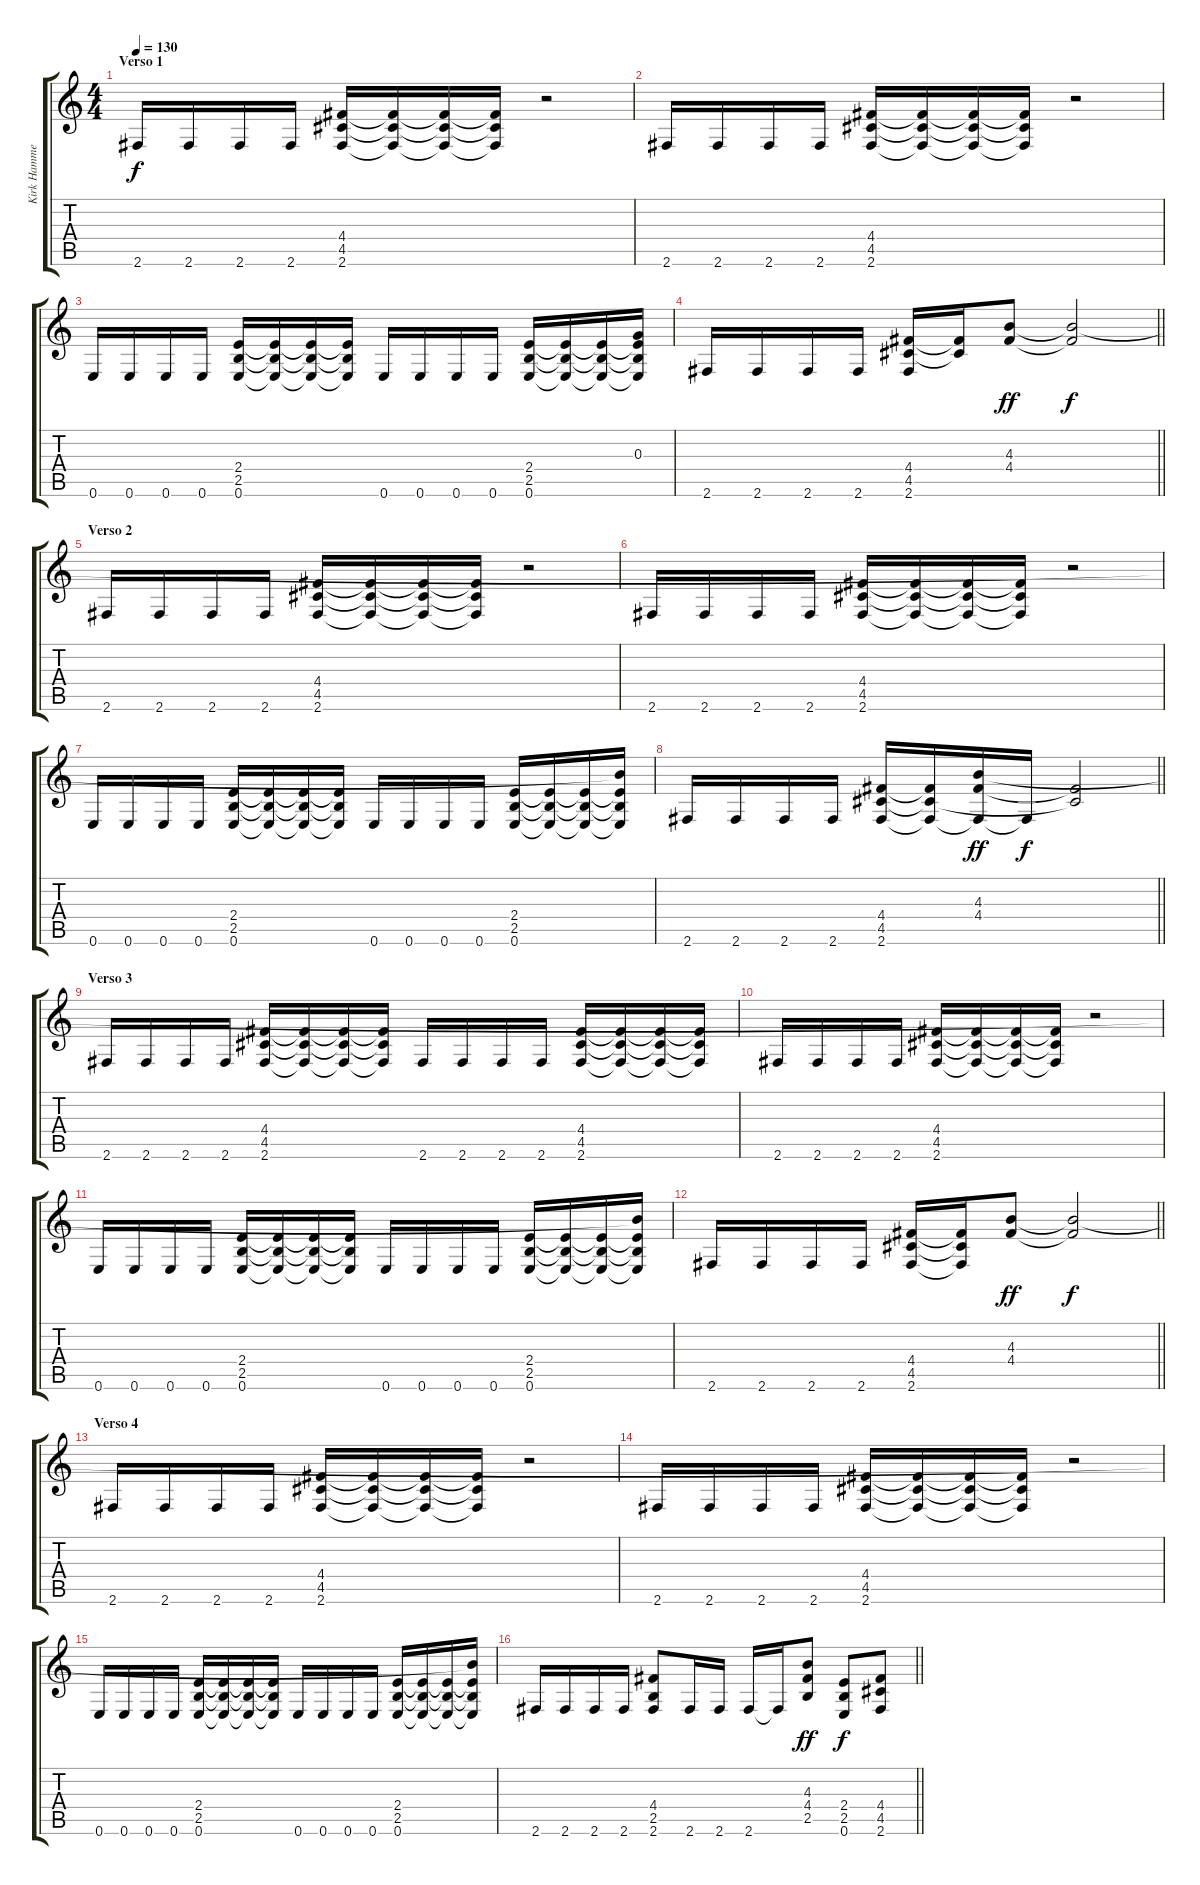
\track ("Kirk Hammett" "Kirk Hamme") {instrument distortionguitar}
\staff {score tabs}
\tuning (E4 B3 G3 D3 A2 E2) {hide}
\ts (4 4)
\section ("" "Verso 1")
\tempo 130
\clef g2
\ks c
2.6.16{dy f} 2.6.16 2.6.16 2.6.16 (4.4 4.5 2.6).16 (4.4{t} 4.5{t} 2.6{t}).16 (4.4{t} 4.5{t} 2.6{t}).16 (4.4{t} 4.5{t} 2.6{t}).16 r.2 |
2.6.16 2.6.16 2.6.16 2.6.16 (4.4 4.5 2.6).16 (4.4{t} 4.5{t} 2.6{t}).16 (4.4{t} 4.5{t} 2.6{t}).16 (4.4{t} 4.5{t} 2.6{t}).16 r.2 |
0.6.16 0.6.16 0.6.16 0.6.16 (2.4 2.5 0.6).16 (2.4{t} 2.5{t} 0.6{t}).16 (2.4{t} 2.5{t} 0.6{t}).16 (2.4{t} 2.5{t} 0.6{t}).16 0.6.16 0.6.16 0.6.16 0.6.16 (2.4 2.5 0.6).16 (2.4{t} 2.5{t} 0.6{t}).16 (2.4{t} 2.5{t} 0.6{t}).16 (0.3 2.4{t} 2.5{t} 0.6{t}).16 |
\barLineRight lightlight
2.6.16 2.6.16 2.6.16 2.6.16 (4.4 4.5 2.6).16 (4.4{t} 4.5{t}).16 (4.3 4.4).8{dy ff} (4.3{t} 4.4{t}).2{dy f} |
\section ("" "Verso 2")
2.6.16 2.6.16 2.6.16 2.6.16 (4.4 4.5 2.6).16 (4.4{t} 4.5{t} 2.6{t}).16 (4.4{t} 4.5{t} 2.6{t}).16 (4.4{t} 4.5{t} 2.6{t}).16 r.2 |
2.6.16 2.6.16 2.6.16 2.6.16 (4.4 4.5 2.6).16 (4.4{t} 4.5{t} 2.6{t}).16 (4.4{t} 4.5{t} 2.6{t}).16 (4.4{t} 4.5{t} 2.6{t}).16 r.2 |
0.6.16 0.6.16 0.6.16 0.6.16 (2.4 2.5 0.6).16 (2.4{t} 2.5{t} 0.6{t}).16 (2.4{t} 2.5{t} 0.6{t}).16 (2.4{t} 2.5{t} 0.6{t}).16 0.6.16 0.6.16 0.6.16 0.6.16 (2.4 2.5 0.6).16 (2.4{t} 2.5{t} 0.6{t}).16 (2.4{t} 2.5{t} 0.6{t}).16 (4.3{t} 2.4{t} 2.5{t} 0.6{t}).16 |
\barLineRight lightlight
2.6.16 2.6.16 2.6.16 2.6.16 (4.4 4.5 2.6).16 (4.4{t} 4.5{t} 2.6{t}).16 (4.3 4.4 2.6{t}).16{dy ff} 2.6{t}.16{dy f} (4.4{t} 4.5{t}).2 |
\section ("" "Verso 3")
2.6.16 2.6.16 2.6.16 2.6.16 (4.4 4.5 2.6).16 (4.4{t} 4.5{t} 2.6{t}).16 (4.4{t} 4.5{t} 2.6{t}).16 (4.4{t} 4.5{t} 2.6{t}).16 2.6.16 2.6.16 2.6.16 2.6.16 (4.4 4.5 2.6).16 (4.4{t} 4.5{t} 2.6{t}).16 (4.4{t} 4.5{t} 2.6{t}).16 (4.4{t} 4.5{t} 2.6{t}).16 |
2.6.16 2.6.16 2.6.16 2.6.16 (4.4 4.5 2.6).16 (4.4{t} 4.5{t} 2.6{t}).16 (4.4{t} 4.5{t} 2.6{t}).16 (4.4{t} 4.5{t} 2.6{t}).16 r.2 |
0.6.16 0.6.16 0.6.16 0.6.16 (2.4 2.5 0.6).16 (2.4{t} 2.5{t} 0.6{t}).16 (2.4{t} 2.5{t} 0.6{t}).16 (2.4{t} 2.5{t} 0.6{t}).16 0.6.16 0.6.16 0.6.16 0.6.16 (2.4 2.5 0.6).16 (2.4{t} 2.5{t} 0.6{t}).16 (2.4{t} 2.5{t} 0.6{t}).16 (4.3{t} 2.4{t} 2.5{t} 0.6{t}).16 |
\barLineRight lightlight
2.6.16 2.6.16 2.6.16 2.6.16 (4.4 4.5 2.6).16 (4.4{t} 4.5{t} 2.6{t}).16 (4.3 4.4).8{dy ff} (4.3{t} 4.4{t}).2{dy f} |
\section ("" "Verso 4")
2.6.16 2.6.16 2.6.16 2.6.16 (4.4 4.5 2.6).16 (4.4{t} 4.5{t} 2.6{t}).16 (4.4{t} 4.5{t} 2.6{t}).16 (4.4{t} 4.5{t} 2.6{t}).16 r.2 |
2.6.16 2.6.16 2.6.16 2.6.16 (4.4 4.5 2.6).16 (4.4{t} 4.5{t} 2.6{t}).16 (4.4{t} 4.5{t} 2.6{t}).16 (4.4{t} 4.5{t} 2.6{t}).16 r.2 |
0.6.16 0.6.16 0.6.16 0.6.16 (2.4 2.5 0.6).16 (2.4{t} 2.5{t} 0.6{t}).16 (2.4{t} 2.5{t} 0.6{t}).16 (2.4{t} 2.5{t} 0.6{t}).16 0.6.16 0.6.16 0.6.16 0.6.16 (2.4 2.5 0.6).16 (2.4{t} 2.5{t} 0.6{t}).16 (2.4{t} 2.5{t} 0.6{t}).16 (4.3{t} 2.4{t} 2.5{t} 0.6{t}).16 |
\barLineRight lightlight
2.6.16 2.6.16 2.6.16 2.6.16 (4.4 2.5 2.6).8 2.6.16 2.6.16 2.6.16 2.6{t}.16 (4.3 4.4 2.5).8{dy ff} (2.4 2.5 0.6).8{dy f} (4.4 4.5 2.6).8
